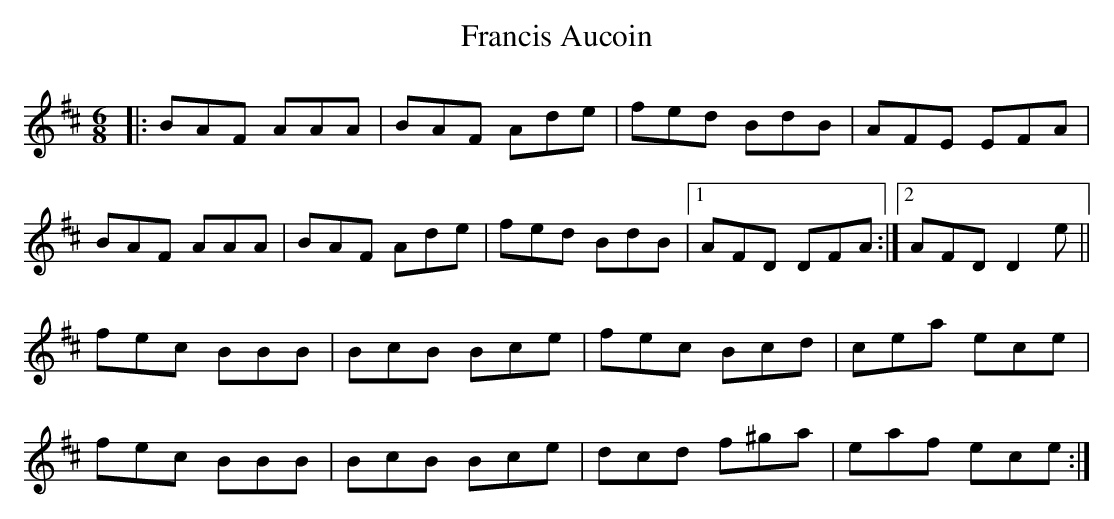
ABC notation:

X:1
T: Francis Aucoin
M: 6/8
L: 1/8
K: Dmaj
|:BAF AAA|BAF Ade|fed BdB|AFE EFA|
BAF AAA|BAF Ade|fed BdB|1 AFD DFA:|2 AFD D2 e||
fec BBB|BcB Bce|fec Bcd|cea ece|
fec BBB|BcB Bce|dcd f^ga|eaf ece:|
